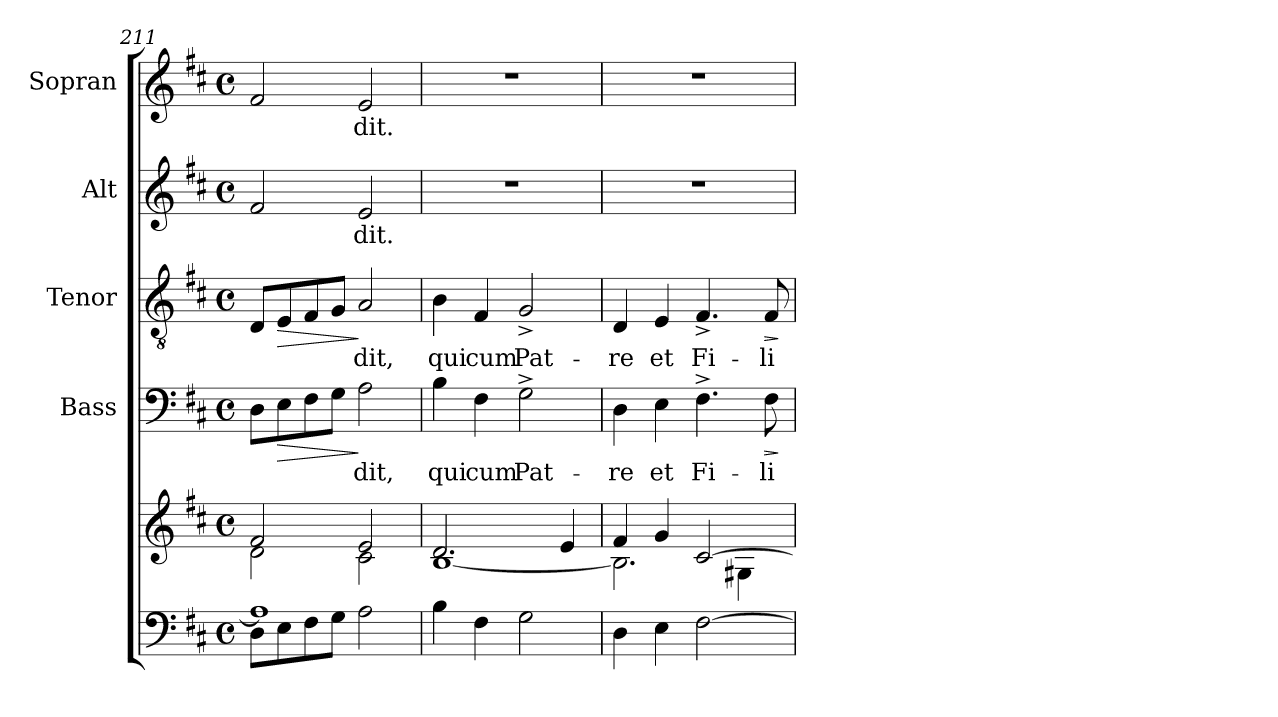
**kern	**kern	**kern	**text	**dynam	**kern	**text	**dynam	**kern	**text	**kern	**text
*part5	*part5	*part4	*part4	*part4	*part3	*part3	*part3	*part2	*part2	*part1	*part1
*staff6	*staff5	*staff4	*staff4	*staff4	*staff3	*staff3	*staff3	*staff2	*staff2	*staff1	*staff1
*	*	*I"Bass	*	*	*I"Tenor	*	*	*I"Alt	*	*I"Sopran	*
*	*	*I'B.	*	*	*I'T.	*	*	*I'A.	*	*I'S.	*
*clefF4	*clefG2	*clefF4	*	*	*clefGv2	*	*	*clefG2	*	*clefG2	*
*k[f#c#]	*k[f#c#]	*k[f#c#]	*	*	*k[f#c#]	*	*	*k[f#c#]	*	*k[f#c#]	*
*D:	*D:	*D:	*	*	*D:	*	*	*D:	*	*D:	*
*M4/4	*M4/4	*M4/4	*	*	*M4/4	*	*	*M4/4	*	*M4/4	*
*met(c)	*met(c)	*met(c)	*	*	*met(c)	*	*	*met(c)	*	*met(c)	*
=211	=211	=211	=211	=211	=211	=211	=211	=211	=211	=211	=211
*^	*^	*	*	*	*	*	*	*	*	*	*
1A]	8D\L	2f#/	2d\	8D\L	.	.	8D/L	.	.	2f#/	.	2f#/	.
!	!	!	!	!	!	!LO:HP:b	!	!	!LO:HP:b	!	!	!	!
.	8E\	.	.	8E\	.	>	8E/	.	>	.	.	.	.
.	8F#\	.	.	8F#\	.	.	8F#/	.	.	.	.	.	.
.	8G\J	.	.	8G\J	.	.	8G/J	.	.	.	.	.	.
!	!	!	!	!	!LO:LY:b	!	!	!LO:LY:b	!	!	!LO:LY:b	!	!LO:LY:b
.	2A\	2e/	2c#\	2A\	-dit,	]	2A/	-dit,	]	2e/	-dit.	2e/	-dit.
=212	=212	=212	=212	=212	=212	=212	=212	=212	=212	=212	=212	=212	=212
!LO:TX:b:Bi:t=Man.	!	!	!	!	!	!	!	!	!	!	!	!	!
!	!	!	!	!	!LO:LY:b	!	!	!LO:LY:b	!	!	!	!	!
*v	*v	*	*	*	*	*	*	*	*	*	*	*	*
4B\	2.d/	[<1B	4B\	qui	.	4B\	qui	.	1r	.	1r	.
!	!	!	!	!LO:LY:b	!	!	!LO:LY:b	!	!	!	!	!
4F#\	.	.	4F#\	cum	.	4F#/	cum	.	.	.	.	.
!	!	!	!	!LO:LY:b	!	!	!LO:LY:b	!	!	!	!	!
2G\	.	.	2G^>\	Pat-	.	2G^>/	Pat-	.	.	.	.	.
.	4e/	.	.	.	.	.	.	.	.	.	.	.
=213	=213	=213	=213	=213	=213	=213	=213	=213	=213	=213	=213	=213
!	!	!	!	!LO:LY:b	!	!	!LO:LY:b	!	!	!	!	!
4D\	4f#/	2.B\]	4D\	-re	.	4D/	-re	.	1r	.	1r	.
!	!	!	!	!LO:LY:b	!	!	!LO:LY:b	!	!	!	!	!
4E\	4g/	.	4E\	et	.	4E/	et	.	.	.	.	.
!	!	!	!	!LO:LY:b	!	!	!LO:LY:b	!	!	!	!	!
[2F#\	[>2c#/	.	4.F#^>\	Fi-	.	4.F#^>/	Fi-	.	.	.	.	.
.	.	4G#X\	.	.	.	.	.	.	.	.	.	.
!	!	!	!	!LO:LY:b	!LO:HP:b	!	!LO:LY:b	!LO:HP:b	!	!	!	!
.	.	.	8F#\	-li-	>	8F#/	-li-	>	.	.	.	.
*	*v	*v	*	*	*	*	*	*	*	*	*	*
.	.	.	.	]	.	.	]	.	.	.	.
=	=	=	=	=	=	=	=	=	=	=	=
*-	*-	*-	*-	*-	*-	*-	*-	*-	*-	*-	*-
